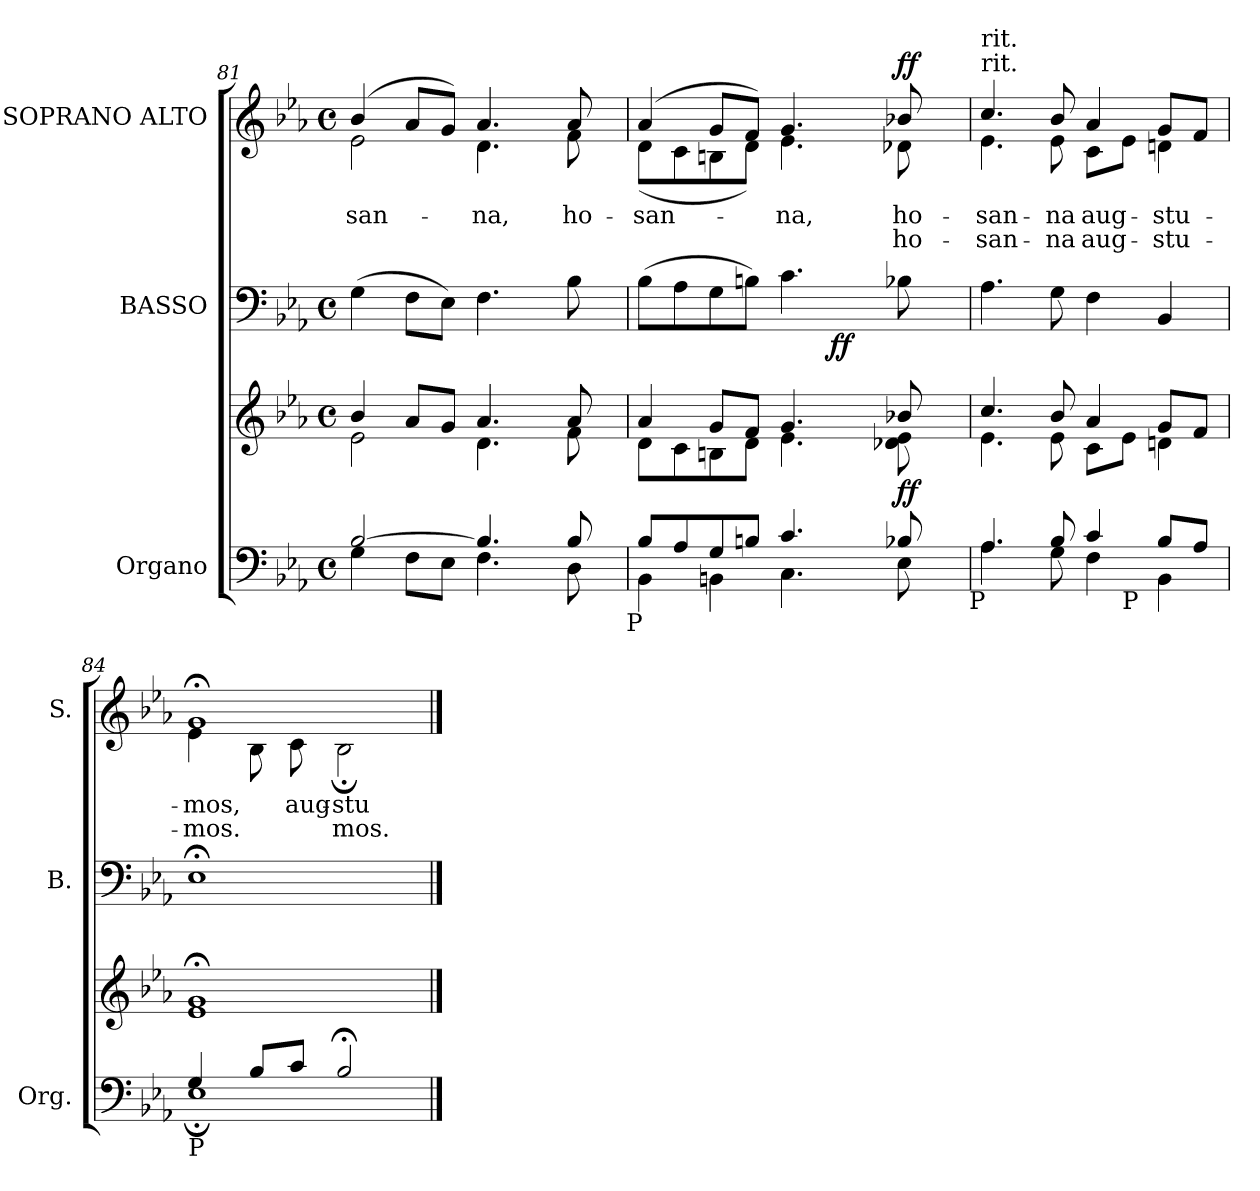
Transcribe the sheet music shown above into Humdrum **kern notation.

**kern	**kern	**dynam	**kern	**dynam	**kern	**text	**text	**dynam
*part3	*part3	*part3	*part2	*part2	*part1	*part1	*part1	*part1
*staff4	*staff3	*staff3/4	*staff2	*staff2	*staff1	*staff1	*staff1	*staff1
*I"Organo	*	*	*I"BASSO	*	*I"SOPRANO ALTO	*	*	*
*I'Org.	*	*	*I'B.	*	*I'S.	*	*	*
*clefF4	*clefG2	*	*clefF4	*	*clefG2	*	*	*
*k[b-e-a-]	*k[b-e-a-]	*	*k[b-e-a-]	*	*k[b-e-a-]	*	*	*
*E-:	*E-:	*	*E-:	*	*E-:	*	*	*
*M4/4	*M4/4	*	*M4/4	*	*M4/4	*	*	*
*met(c)	*met(c)	*	*met(c)	*	*met(c)	*	*	*
=81	=81	=81	=81	=81	=81	=81	=81	=81
*^	*^	*	*	*	*^	*	*	*
!	!	!	!	!	!	!	!	!	!LO:LY:b:color=#000000	!	!
*	*^	*	*	*	*	*	*	*	*	*	*
[>2B-i/	4Gi\	2ryy	4b-i/	2e-i\	.	(4Gi\	.	(4b-i/	2e-i\	-san-	.	.
.	8Fi\L	.	8a-i/L	.	.	8Fi\L	.	8a-i/L	.	.	.	.
.	8E-i\J	.	8gi/J	.	.	8E-i\J)	.	8gi/J)	.	.	.	.
!	!	!	!	!	!	!	!	!	!	!LO:LY:b:color=#000000	!	!
4.B-i/]	4.Fi\	4ryy	4.a-i/	4.di\	.	4.Fi\	.	4.a-i/	4.di\	-na,	.	.
.	.	8ryy	.	.	.	.	.	.	.	.	.	.
!	!	!	!	!	!	!	!	!	!	!LO:LY:b:color=#000000	!	!
8B-i/	8Di\	16ryy	8a-i/	8fi\	.	8B-i\	.	8a-i/	8fi\	ho-	.	.
.	.	32ryy	.	.	.	.	.	.	.	.	.	.
.	.	64ryy	.	.	.	.	.	.	.	.	.	.
.	.	128...ryy	.	.	.	.	.	.	.	.	.	.
!	!	!LO:TX:b:t=P	!	!	!	!	!	!	!	!	!	!
.	.	1024ryy	.	.	.	.	.	.	.	.	.	.
=82	=82	=82	=82	=82	=82	=82	=82	=82	=82	=82	=82	=82
!	!	!	!	!	!	!	!	!	!	!LO:LY:b:color=#000000	!	!
*	*	*	*	*	*	*^	*	*	*	*	*	*
8B-i/L	4BB-i\	2ryy	4a-i/	8di\L	.	(8B-i\L	2ryy	.	(4a-i/	(8di\L	-san-	.	.
8A-i/	.	.	.	8ci\	.	8A-i\	.	.	.	8ci\	.	.	.
8Gi/	4BBni\	.	8gi/L	8Bni\	.	8Gi\	.	.	8gi/L	8Bni\	.	.	.
8Bni/J	.	.	8fi/J	8di\J	.	8Bni\J)	.	.	8fi/J)	8di\J)	.	.	.
!	!	!	!	!	!	!	!	!	!	!	!LO:LY:b:color=#000000	!	!
4.ci/	4.Ci\	4ryy	4.gi/	4.e-i\	.	4.ci\	8ryy	.	4.gi/	4.e-i\	-na,	.	.
.	.	.	.	.	.	.	64..ryy	.	.	.	.	.	.
.	.	.	.	.	.	.	4ryy	ff	.	.	.	.	.
.	.	8ryy	.	.	.	.	.	.	.	.	.	.	.
!	!	!	!	!	!	!	!	!	!	!	!LO:LY:a:color=#000000	!LO:LY:b:color=#000000	!
!	!	!	!	!	!	!	!	!	!	!	!LO:LY:b:color=#000000	!	!
8B-Xi/	8E-i\	16ryy	8b-Xi/	8d-Xi\ 8e-i	ff	8B-Xi\	.	.	8b-Xi/	8d-Xi\	ho-	ho-	ff
.	.	.	.	.	.	.	16ryy	.	.	.	.	.	.
.	.	32ryy	.	.	.	.	.	.	.	.	.	.	.
.	.	.	.	.	.	.	32ryy	.	.	.	.	.	.
.	.	64ryy	.	.	.	.	.	.	.	.	.	.	.
.	.	128...ryy	.	.	.	.	.	.	.	.	.	.	.
.	.	.	.	.	.	.	256ryy	.	.	.	.	.	.
!	!	!LO:TX:b:t=P	!	!	!	!	!	!	!	!	!	!	!
.	.	1024ryy	.	.	.	.	.	.	.	.	.	.	.
*	*	*	*	*	*	*v	*v	*	*	*	*	*	*
=83	=83	=83	=83	=83	=83	=83	=83	=83	=83	=83	=83	=83
*	*	*	*	*	*	*^	*	*	*	*	*	*
!	!	!	!	!	!	!	!	!	!	!	!LO:LY:a:color=#000000	!LO:LY:b:color=#000000	!
*	*	*	*	*	*	*v	*v	*	*	*	*	*	*
*	*	*	*	*	*	*^	*	*	*	*	*	*
!	!	!	!	!	!	!	!	!	!LO:TX:t=rit.	!	!	!	!
!	!	!	!	!	!	!	!	!	!LO:TX:t=rit.	!	!	!	!
!	!	!	!	!	!	!	!	!	!	!	!LO:LY:b:color=#000000	!	!
*	*	*	*	*	*	*v	*v	*	*	*	*	*	*
4.A-i/	4.A-i\	2ryy	4.cci/	4.e-i\	.	4.A-i\	.	4.cci/	4.e-i\	-san-	-san-	.
!	!	!	!	!	!	!	!	!	!	!LO:LY:a:color=#000000	!LO:LY:b:color=#000000	!
!	!	!	!	!	!	!	!	!	!	!LO:LY:b:color=#000000	!	!
8B-i/	8Gi\	.	8b-i/	8e-i\	.	8Gi\	.	8b-i/	8e-i\	-na	-na	.
!	!	!	!	!	!	!	!	!	!	!LO:LY:a:color=#000000	!LO:LY:b:color=#000000	!
!	!	!	!	!	!	!	!	!	!	!LO:LY:b:color=#000000	!	!
4ci/	4Fi\	8ryy	4a-i/	8ci\L	.	4Fi\	.	4a-i/	8ci\L	aug-	aug-	.
!	!	!LO:TX:b:t=P	!	!	!	!	!	!	!	!	!	!
.	.	4.ryy	.	8e-i\J	.	.	.	.	8e-i\J	.	.	.
!	!	!	!	!	!	!	!	!	!	!LO:LY:a:color=#000000	!LO:LY:b:color=#000000	!
!	!	!	!	!	!	!	!	!	!	!LO:LY:b:color=#000000	!	!
8B-i/L	4BB-i\	.	8gi/L	4dni\	.	4BB-i/	.	8gi/L	4dni\	-stu-	-stu-	.
8A-i/J	.	.	8fi/J	.	.	.	.	8fi/J	.	.	.	.
*	*v	*v	*	*	*	*	*	*	*	*	*	*
=84	=84	=84	=84	=84	=84	=84	=84	=84	=84	=84	=84
*	*^	*	*	*	*	*	*	*	*	*	*
!	!	!	!	!	!	!	!	!	!	!LO:LY:a:color=#000000	!LO:LY:b:color=#000000	!
*	*v	*v	*	*	*	*	*	*	*	*	*	*
*	*^	*	*	*	*	*	*	*	*	*	*
!LO:TX:b:t=P	!	!	!	!	!	!	!	!	!	!	!	!
!	!	!	!	!	!	!	!	!	!	!LO:LY:b:color=#000000	!	!
*	*v	*v	*	*	*	*	*	*	*	*	*	*
4Gi/	1E-;i	1g;i	1e-i	.	1E-;i	.	1g;i	4e-i\	-mos,	-mos.	.
8B-i/L	.	.	.	.	.	.	.	8B-i\	.	.	.
!	!	!	!	!	!	!	!	!	!LO:LY:b:color=#000000	!	!
8ci/J	.	.	.	.	.	.	.	8ci\	aug-	.	.
!	!	!	!	!	!	!	!	!	!LO:LY:b:color=#000000	!LO:LY:b:color=#000000	!
2B-;i/	.	.	.	.	.	.	.	2B-;i\	-stu-	-mos.	.
*v	*v	*	*	*	*	*	*v	*v	*	*	*
*	*v	*v	*	*	*	*	*	*	*
==	==	==	==	==	==	==	==	==
*-	*-	*-	*-	*-	*-	*-	*-	*-
